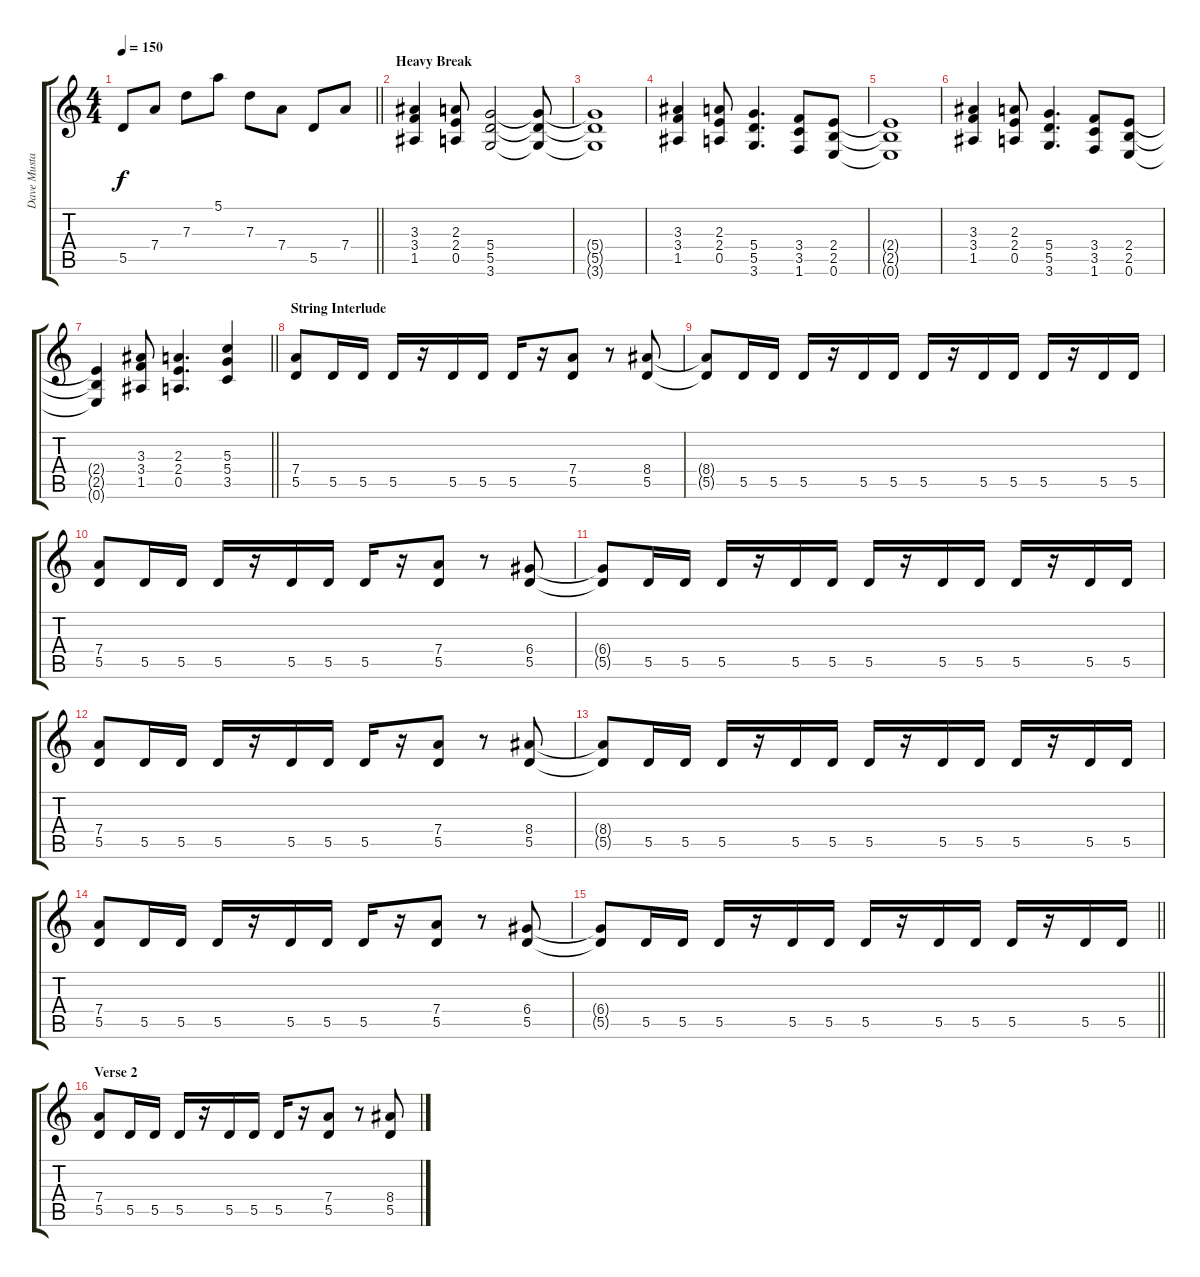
\track ("Dave Mustaine" "Dave Musta") {instrument distortionguitar}
\staff {score tabs}
\tuning (E4 B3 G3 D3 A2 E2) {hide}
\ts (4 4)
\tempo 150
\clef g2
\barLineRight lightlight
\ks c
5.5.8{dy f} 7.4.8 7.3.8 5.1.8 7.3.8 7.4.8 5.5.8 7.4.8 |
\section ("" "Heavy Break")
(3.3 3.4 1.5).4{instrument distortionguitar} (2.3 2.4 0.5).8 (5.4 5.5 3.6).2 (5.4{t} 5.5{t} 3.6{t}).8 |
(5.4{t} 5.5{t} 3.6{t}).1 |
(3.3 3.4 1.5).4 (2.3 2.4 0.5).8 (5.4 5.5 3.6).4{d} (3.4 3.5 1.6).8 (2.4 2.5 0.6).8 |
(2.4{t} 2.5{t} 0.6{t}).1 |
(3.3 3.4 1.5).4 (2.3 2.4 0.5).8 (5.4 5.5 3.6).4{d} (3.4 3.5 1.6).8 (2.4 2.5 0.6).8 |
\barLineRight lightlight
(2.4{t} 2.5{t} 0.6{t}).4 (3.3 3.4 1.5).8 (2.3 2.4 0.5).4{d} (5.3 5.4 3.5).4 |
\section ("" "String Interlude")
(7.4 5.5).8 5.5.16 5.5.16 5.5.16 r.16 5.5.16 5.5.16 5.5.16 r.16 (7.4 5.5).8 r.8 (8.4 5.5).8 |
(8.4{t} 5.5{t}).8 5.5.16 5.5.16 5.5.16 r.16 5.5.16 5.5.16 5.5.16 r.16 5.5.16 5.5.16 5.5.16 r.16 5.5.16 5.5.16 |
(7.4 5.5).8 5.5.16 5.5.16 5.5.16 r.16 5.5.16 5.5.16 5.5.16 r.16 (7.4 5.5).8 r.8 (6.4 5.5).8 |
(6.4{t} 5.5{t}).8 5.5.16 5.5.16 5.5.16 r.16 5.5.16 5.5.16 5.5.16 r.16 5.5.16 5.5.16 5.5.16 r.16 5.5.16 5.5.16 |
(7.4 5.5).8 5.5.16 5.5.16 5.5.16 r.16 5.5.16 5.5.16 5.5.16 r.16 (7.4 5.5).8 r.8 (8.4 5.5).8 |
(8.4{t} 5.5{t}).8 5.5.16 5.5.16 5.5.16 r.16 5.5.16 5.5.16 5.5.16 r.16 5.5.16 5.5.16 5.5.16 r.16 5.5.16 5.5.16 |
(7.4 5.5).8 5.5.16 5.5.16 5.5.16 r.16 5.5.16 5.5.16 5.5.16 r.16 (7.4 5.5).8 r.8 (6.4 5.5).8 |
\barLineRight lightlight
(6.4{t} 5.5{t}).8 5.5.16 5.5.16 5.5.16 r.16 5.5.16 5.5.16 5.5.16 r.16 5.5.16 5.5.16 5.5.16 r.16 5.5.16 5.5.16 |
\section ("" "Verse 2")
(7.4 5.5).8 5.5.16 5.5.16 5.5.16 r.16 5.5.16 5.5.16 5.5.16 r.16 (7.4 5.5).8 r.8 (8.4 5.5).8
